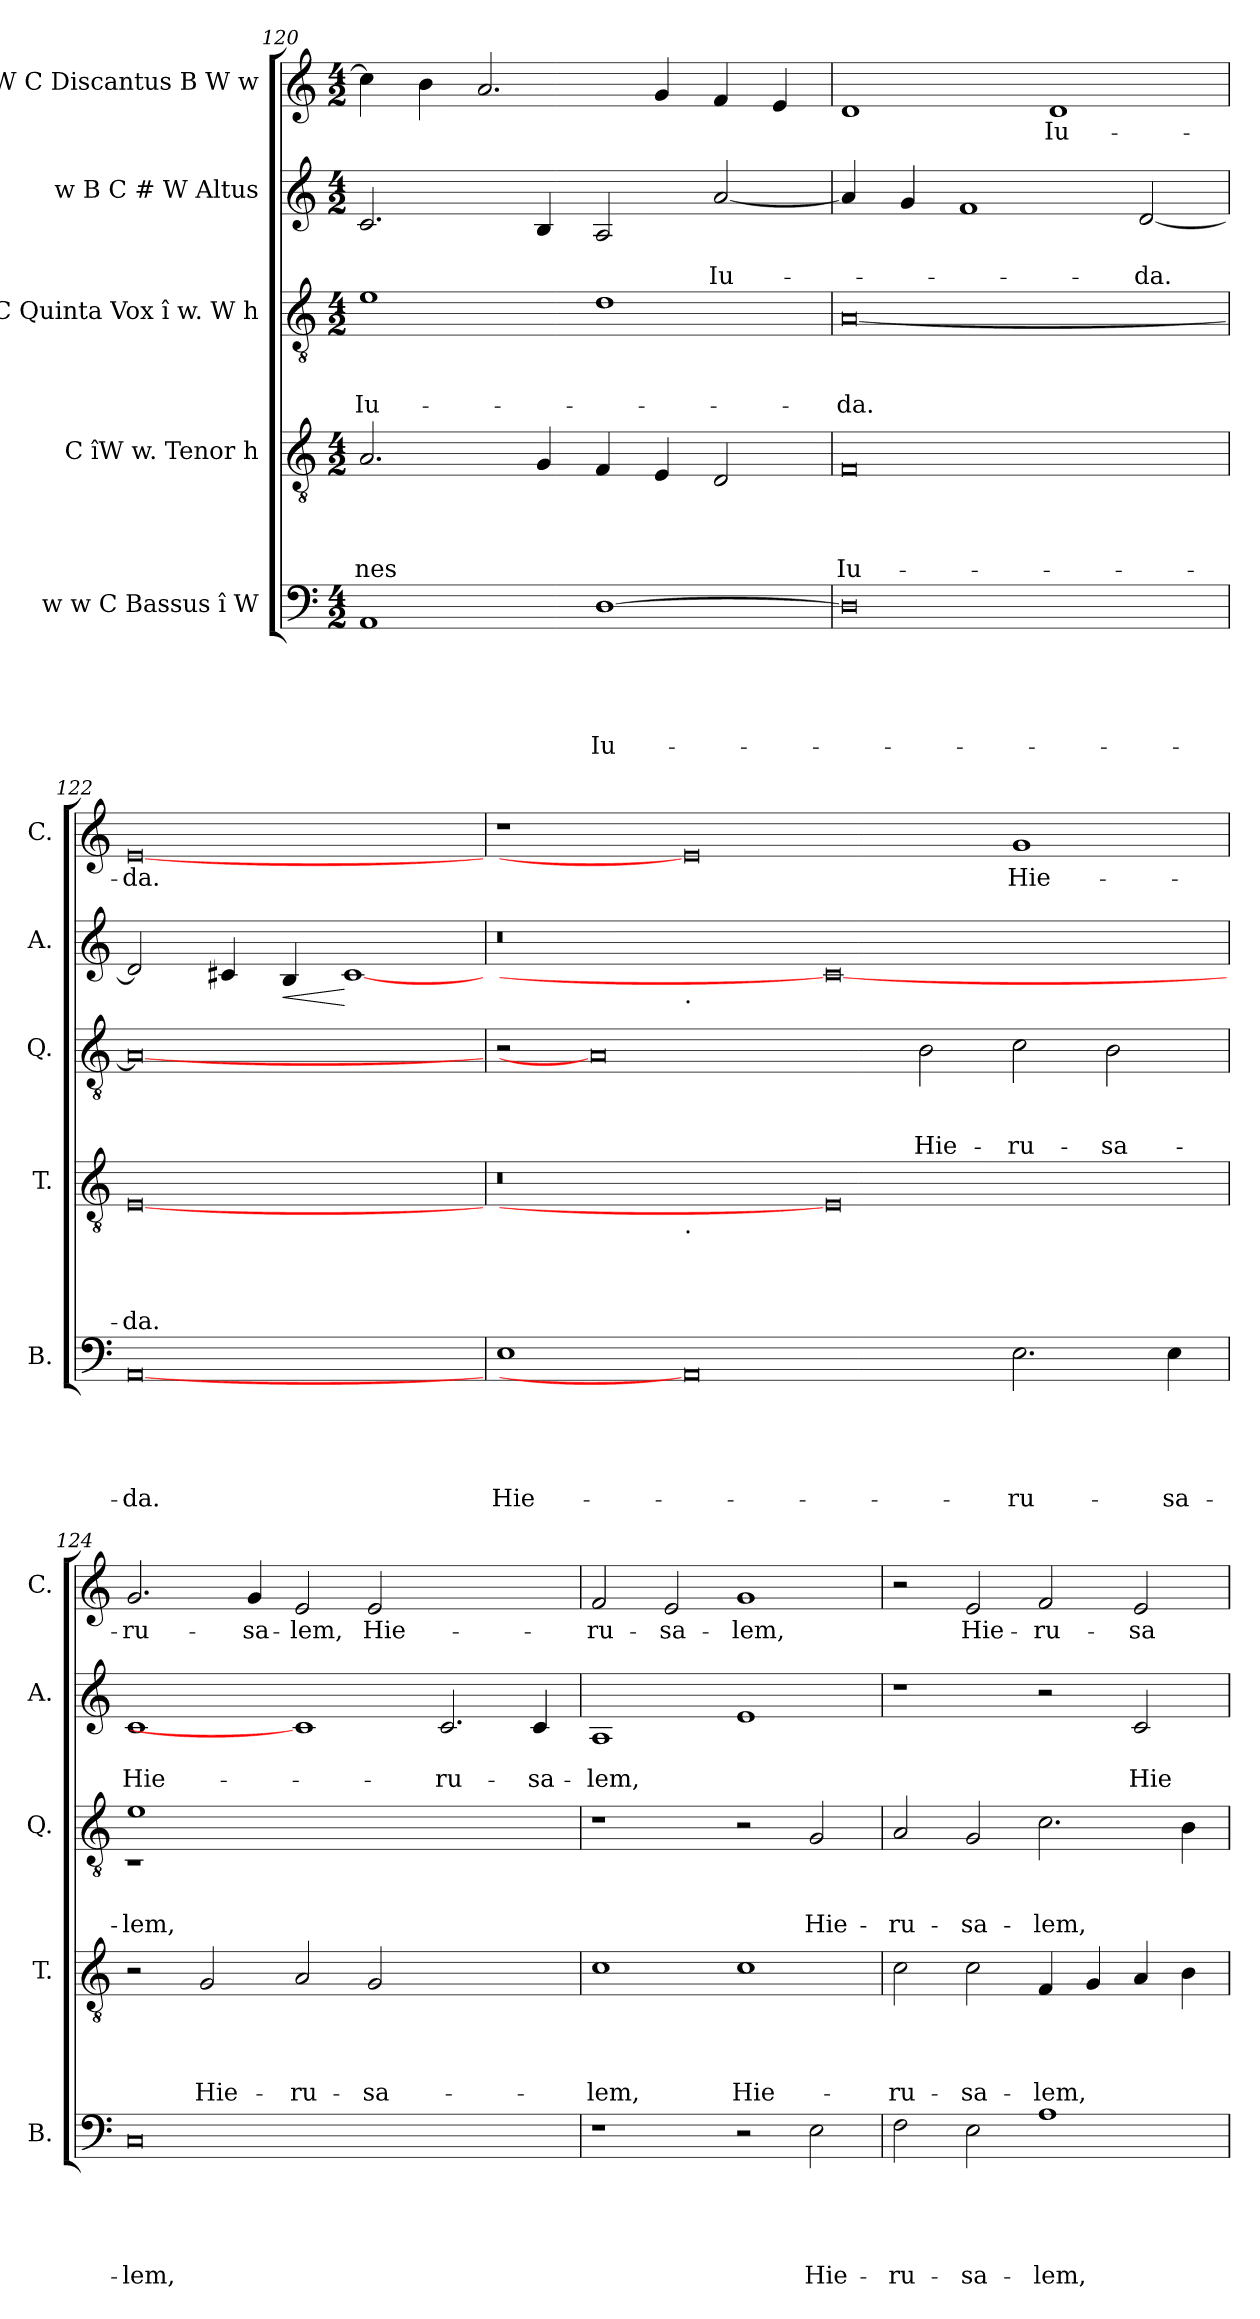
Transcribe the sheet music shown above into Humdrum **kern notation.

**kern	**text	**text	**text	**text	**text	**kern	**text	**text	**text	**text	**kern	**text	**text	**text	**kern	**text	**text	**dynam	**kern	**text
*part5	*part5	*part5	*part5	*part5	*part5	*part4	*part4	*part4	*part4	*part4	*part3	*part3	*part3	*part3	*part2	*part2	*part2	*part2	*part1	*part1
*staff5	*staff5	*staff5	*staff5	*staff5	*staff5	*staff4	*staff4	*staff4	*staff4	*staff4	*staff3	*staff3	*staff3	*staff3	*staff2	*staff2	*staff2	*staff2	*staff1	*staff1
*I"w w C Bassus î W	*	*	*	*	*	*I"C îW w. Tenor h	*	*	*	*	*I"C Quinta Vox î w. W h	*	*	*	*I"w B C # W Altus	*	*	*	*I"W C Discantus B W w	*
*I'B.	*	*	*	*	*	*I'T.	*	*	*	*	*I'Q.	*	*	*	*I'A.	*	*	*	*I'C.	*
*clefF4	*	*	*	*	*	*clefGv2	*	*	*	*	*clefGv2	*	*	*	*clefG2	*	*	*	*clefG2	*
*k[]	*	*	*	*	*	*k[]	*	*	*	*	*k[]	*	*	*	*k[]	*	*	*	*k[]	*
*C:	*	*	*	*	*	*C:	*	*	*	*	*C:	*	*	*	*C:	*	*	*	*C:	*
*M4/2	*	*	*	*	*	*M4/2	*	*	*	*	*M4/2	*	*	*	*M4/2	*	*	*	*M4/2	*
=120	=120	=120	=120	=120	=120	=120	=120	=120	=120	=120	=120	=120	=120	=120	=120	=120	=120	=120	=120	=120
!	!	!	!	!	!	!	!	!	!	!LO:LY:b	!	!	!	!LO:LY:b	!	!	!	!	!	!
1AA	.	.	.	.	.	2.A/	.	.	.	-nes	1e	.	.	Iu-	2.c/	.	.	.	4cc\]	.
.	.	.	.	.	.	.	.	.	.	.	.	.	.	.	.	.	.	.	4b\	.
.	.	.	.	.	.	.	.	.	.	.	.	.	.	.	.	.	.	.	2.a/	.
.	.	.	.	.	.	4G/	.	.	.	.	.	.	.	.	4B/	.	.	.	.	.
!	!	!	!	!	!LO:LY:b	!	!	!	!	!	!	!	!	!	!	!	!	!	!	!
[>1D	.	.	.	.	Iu-	4F/	.	.	.	.	1d	.	.	.	2A/	.	.	.	.	.
.	.	.	.	.	.	4E/	.	.	.	.	.	.	.	.	.	.	.	.	4g/	.
!	!	!	!	!	!	!	!	!	!	!	!	!	!	!	!	!	!LO:LY:b	!	!	!
.	.	.	.	.	.	2D/	.	.	.	.	.	.	.	.	[<2a/	.	Iu-	.	4f/	.
.	.	.	.	.	.	.	.	.	.	.	.	.	.	.	.	.	.	.	4e/	.
=121	=121	=121	=121	=121	=121	=121	=121	=121	=121	=121	=121	=121	=121	=121	=121	=121	=121	=121	=121	=121
!	!	!	!	!	!	!	!	!	!	!LO:LY:b	!	!	!	!LO:LY:b	!	!	!	!	!	!
0D]	.	.	.	.	.	0F	.	.	.	Iu-	[<0A	.	.	-da.	4a/]	.	.	.	1d	.
.	.	.	.	.	.	.	.	.	.	.	.	.	.	.	4g/	.	.	.	.	.
.	.	.	.	.	.	.	.	.	.	.	.	.	.	.	1f	.	.	.	.	.
!	!	!	!	!	!	!	!	!	!	!	!	!	!	!	!	!	!	!	!	!LO:LY:b
.	.	.	.	.	.	.	.	.	.	.	.	.	.	.	.	.	.	.	1d	Iu-
!	!	!	!	!	!	!	!	!	!	!	!	!	!	!	!	!	!LO:LY:b	!	!	!
.	.	.	.	.	.	.	.	.	.	.	.	.	.	.	[<2d/	.	-da.	.	.	.
=122	=122	=122	=122	=122	=122	=122	=122	=122	=122	=122	=122	=122	=122	=122	=122	=122	=122	=122	=122	=122
!	!	!	!	!	!LO:LY:b	!	!	!	!	!LO:LY:b	!	!	!	!	!	!	!	!	!	!LO:LY:b
[0AA	.	.	.	.	-da.	[0E	.	.	.	-da.	0A_	.	.	.	2d/]	.	.	.	[0e	-da.
.	.	.	.	.	.	.	.	.	.	.	.	.	.	.	4c#X/	.	.	.	.	.
!	!	!	!	!	!	!	!	!	!	!	!	!	!	!	!	!	!	!LO:HP:b	!	!
.	.	.	.	.	.	.	.	.	.	.	.	.	.	.	4B/	.	.	<	.	.
.	.	.	.	.	.	.	.	.	.	.	.	.	.	.	[1c#	.	.	[	.	.
!!LO:LB:g=z
=123	=123	=123	=123	=123	=123	=123	=123	=123	=123	=123	=123	=123	=123	=123	=123	=123	=123	=123	=123	=123
!	!	!	!	!	!LO:LY:b	!	!	!	!	!	!	!	!	!	!	!	!	!	!	!
*	*	*	*	*	*	*^	*	*	*	*	*	*	*	*	*^	*	*	*	*	*
1E	.	.	.	.	Hie-	0r	1ryy	.	.	.	.	2r	.	.	.	0r	1ryy	.	.	.	1r	.
.	.	.	.	.	.	.	.	.	.	.	.	0A]	.	.	.	.	.	.	.	.	.	.
!	!	!	!	!	!	!	!	!	!	!	!	!	!	!	!	!	!LO:TX:b:t=.	!	!	!	!	!
!	!	!	!	!	!	!	!LO:TX:b:t=.	!	!	!	!	!	!	!	!	!	!	!	!	!	!	!
0AA]	.	.	.	.	.	.	0.ryy	.	.	.	.	.	.	.	.	.	0.ryy	.	.	.	0e]	.
.	.	.	.	.	.	0E]	.	.	.	.	.	.	.	.	.	0c#_	.	.	.	.	.	.
!	!	!	!	!	!	!	!	!	!	!	!	!	!	!	!LO:LY:b	!	!	!	!	!	!	!
.	.	.	.	.	.	.	.	.	.	.	.	2B\	.	.	Hie-	.	.	.	.	.	.	.
!	!	!	!	!	!LO:LY:b	!	!	!	!	!	!	!	!	!	!LO:LY:b	!	!	!	!	!	!	!LO:LY:b
2.E\	.	.	.	.	-ru-	.	.	.	.	.	.	2c\	.	.	-ru-	.	.	.	.	.	1g	Hie-
!	!	!	!	!	!	!	!	!	!	!	!	!	!	!	!LO:LY:b	!	!	!	!	!	!	!
.	.	.	.	.	.	.	.	.	.	.	.	2B\	.	.	-sa-	.	.	.	.	.	.	.
!	!	!	!	!	!LO:LY:b	!	!	!	!	!	!	!	!	!	!	!	!	!	!	!	!	!
4E\	.	.	.	.	-sa-	.	.	.	.	.	.	.	.	.	.	.	.	.	.	.	.	.
=124	=124	=124	=124	=124	=124	=124	=124	=124	=124	=124	=124	=124	=124	=124	=124	=124	=124	=124	=124	=124	=124	=124
*	*	*	*	*	*	*	*	*	*	*	*	*^	*	*	*	*	*	*	*	*	*	*
!	!	!	!	!	!LO:LY:b	!	!	!	!	!	!	!	!LO:N:vis=1	!	!	!LO:LY:b	!	!	!	!LO:LY:b	!	!	!LO:LY:b
*	*	*	*	*	*	*v	*v	*	*	*	*	*	*	*	*	*	*v	*v	*	*	*	*	*
0C	.	.	.	.	-lem,	2r	.	.	.	.	1e	0rC	.	.	-lem,	1c	.	Hie-	.	2.g/	-ru-
!	!	!	!	!	!	!	!	!	!	!LO:LY:b	!	!	!	!	!	!	!	!	!	!	!
.	.	.	.	.	.	2G/	.	.	.	Hie-	.	.	.	.	.	.	.	.	.	.	.
!	!	!	!	!	!	!	!	!	!	!	!	!	!	!	!	!	!	!	!	!	!LO:LY:b
.	.	.	.	.	.	.	.	.	.	.	.	.	.	.	.	.	.	.	.	4g/	-sa-
!	!	!	!	!	!	!	!	!	!	!LO:LY:b	!	!	!	!	!	!	!	!	!	!	!LO:LY:b
.	.	.	.	.	.	2A/	.	.	.	-ru-	1ryy	.	.	.	.	1c#]	.	.	.	2e/	-lem,
!	!	!	!	!	!	!	!	!	!	!LO:LY:b	!	!	!	!	!	!	!	!	!	!	!LO:LY:b
.	.	.	.	.	.	2G/	.	.	.	-sa-	.	.	.	.	.	.	.	.	.	2e/	Hie-
!	!	!	!	!	!	!	!	!	!	!	!	!	!	!	!	!	!	!LO:LY:b	!	!	!
1ryy	.	.	.	.	.	1ryy	.	.	.	.	1ryy	1ryy	.	.	.	2.c/	.	-ru-	.	1ryy	.
!	!	!	!	!	!	!	!	!	!	!	!	!	!	!	!	!	!	!LO:LY:b	!	!	!
.	.	.	.	.	.	.	.	.	.	.	.	.	.	.	.	4c/	.	-sa-	.	.	.
*	*	*	*	*	*	*	*	*	*	*	*v	*v	*	*	*	*	*	*	*	*	*
=125	=125	=125	=125	=125	=125	=125	=125	=125	=125	=125	=125	=125	=125	=125	=125	=125	=125	=125	=125	=125
!	!	!	!	!	!	!	!	!	!	!LO:LY:b	!	!	!	!	!	!	!LO:LY:b	!	!	!LO:LY:b
1r	.	.	.	.	.	1c	.	.	.	-lem,	1r	.	.	.	1A	.	-lem,	.	2f/	-ru-
!	!	!	!	!	!	!	!	!	!	!	!	!	!	!	!	!	!	!	!	!LO:LY:b
.	.	.	.	.	.	.	.	.	.	.	.	.	.	.	.	.	.	.	2e/	-sa-
!	!	!	!	!	!	!	!	!	!	!LO:LY:b	!	!	!	!	!	!	!	!	!	!LO:LY:b
2r	.	.	.	.	.	1c	.	.	.	Hie-	2r	.	.	.	1e	.	.	.	1g	-lem,
!	!	!	!	!	!LO:LY:b	!	!	!	!	!	!	!	!	!LO:LY:b	!	!	!	!	!	!
2E\	.	.	.	.	Hie-	.	.	.	.	.	2G/	.	.	Hie-	.	.	.	.	.	.
=126	=126	=126	=126	=126	=126	=126	=126	=126	=126	=126	=126	=126	=126	=126	=126	=126	=126	=126	=126	=126
!	!	!	!	!	!LO:LY:b	!	!	!	!	!LO:LY:b	!	!	!	!LO:LY:b	!	!	!	!	!	!
2F\	.	.	.	.	-ru-	2c\	.	.	.	-ru-	2A/	.	.	-ru-	1r	.	.	.	2r	.
!	!	!	!	!	!LO:LY:b	!	!	!	!	!LO:LY:b	!	!	!	!LO:LY:b	!	!	!	!	!	!LO:LY:b
2E\	.	.	.	.	-sa-	2c\	.	.	.	-sa-	2G/	.	.	-sa-	.	.	.	.	2e/	Hie-
!	!	!	!	!	!LO:LY:b	!	!	!	!	!LO:LY:b	!	!	!	!LO:LY:b	!	!	!	!	!	!LO:LY:b
1A	.	.	.	.	-lem,	4F/	.	.	.	-lem,	2.c\	.	.	-lem,	2r	.	.	.	2f/	-ru-
.	.	.	.	.	.	4G/	.	.	.	.	.	.	.	.	.	.	.	.	.	.
!	!	!	!	!	!	!	!	!	!	!	!	!	!	!	!	!	!LO:LY:b	!	!	!LO:LY:b
.	.	.	.	.	.	4A/	.	.	.	.	.	.	.	.	2c/	.	Hie-	.	2e/	-sa-
.	.	.	.	.	.	4B\	.	.	.	.	4B\	.	.	.	.	.	.	.	.	.
=	=	=	=	=	=	=	=	=	=	=	=	=	=	=	=	=	=	=	=	=
*-	*-	*-	*-	*-	*-	*-	*-	*-	*-	*-	*-	*-	*-	*-	*-	*-	*-	*-	*-	*-
